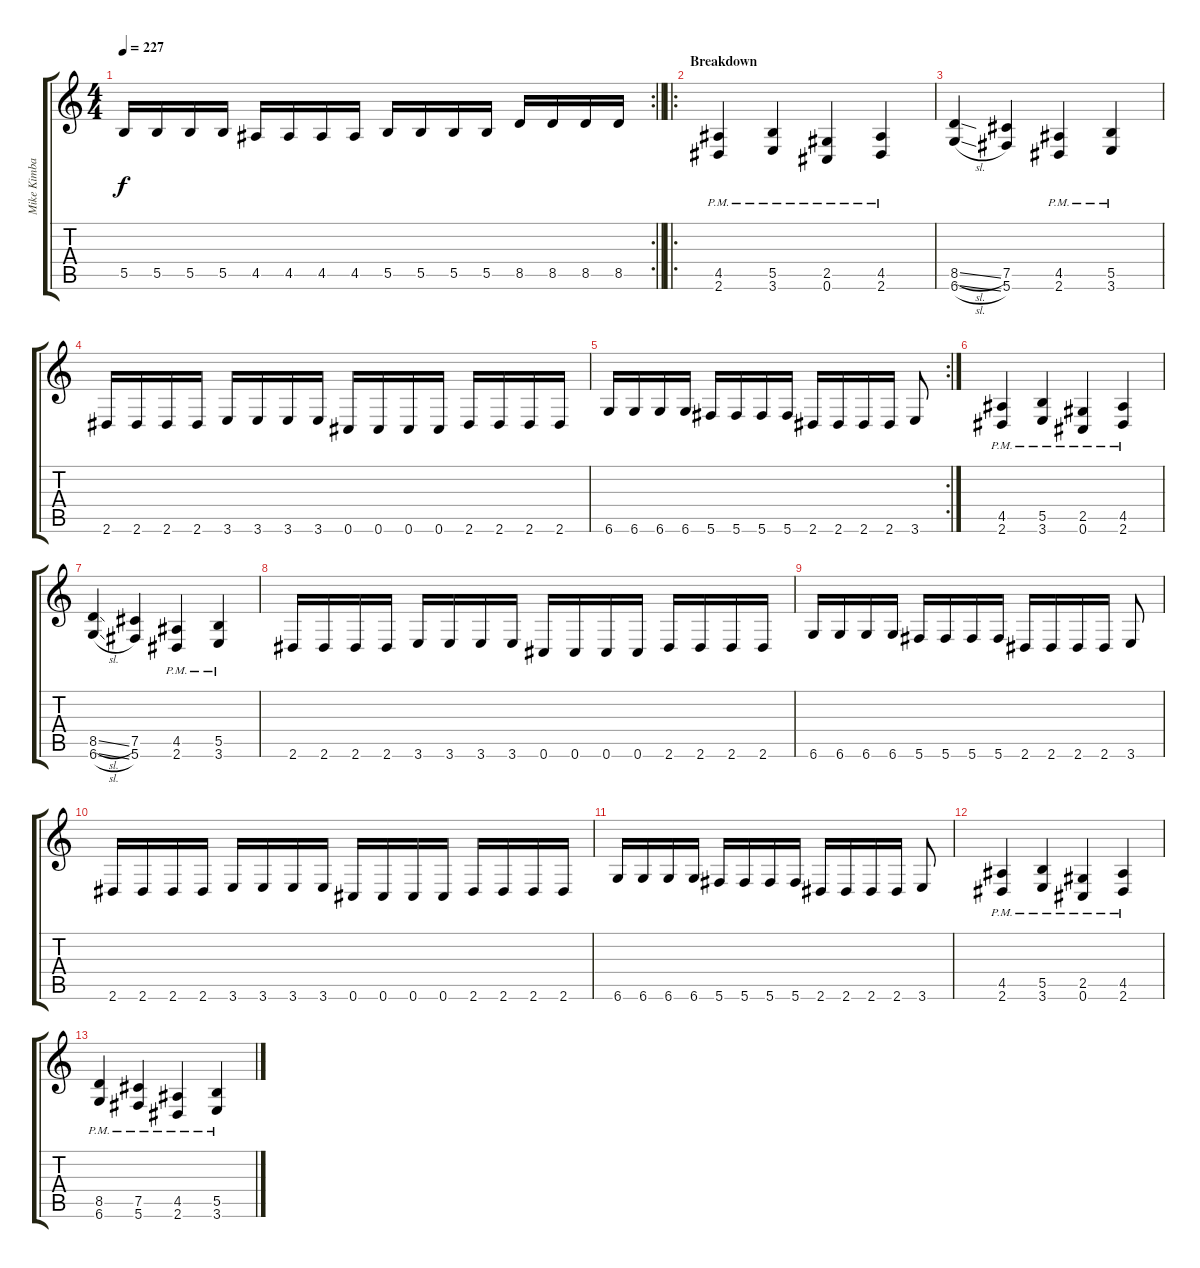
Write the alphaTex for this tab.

\track ("Mike Kimball" "Mike Kimba") {instrument distortionguitar}
\staff {score tabs}
\tuning (Db4 Ab3 E3 B2 Gb2 Db2) {hide}
\rc 2
\ts (4 4)
\tempo 227
\clef g2
\barLineRight lightlight
\ks c
5.5.16{dy f} 5.5.16 5.5.16 5.5.16 4.5.16 4.5.16 4.5.16 4.5.16 5.5.16 5.5.16 5.5.16 5.5.16 8.5.16 8.5.16 8.5.16 8.5.16 |
\ro
\section ("" "Breakdown")
(4.5{pm} 2.6{pm}).4{instrument distortionguitar} (5.5{pm} 3.6{pm}).4 (2.5{pm} 0.6{pm}).4 (4.5{pm} 2.6{pm}).4 |
(8.5{sl} 6.6{sl}).4 (7.5 5.6).4 (4.5{pm} 2.6{pm}).4 (5.5{pm} 3.6{pm}).4 |
2.6.16 2.6.16 2.6.16 2.6.16 3.6.16 3.6.16 3.6.16 3.6.16 0.6.16 0.6.16 0.6.16 0.6.16 2.6.16 2.6.16 2.6.16 2.6.16 |
\rc 2
6.6.16 6.6.16 6.6.16 6.6.16 5.6.16 5.6.16 5.6.16 5.6.16 2.6.16 2.6.16 2.6.16 2.6.16 3.6.8 |
(4.5{pm} 2.6{pm}).4{instrument distortionguitar} (5.5{pm} 3.6{pm}).4 (2.5{pm} 0.6{pm}).4 (4.5{pm} 2.6{pm}).4 |
(8.5{sl} 6.6{sl}).4 (7.5 5.6).4 (4.5{pm} 2.6{pm}).4 (5.5{pm} 3.6{pm}).4 |
2.6.16 2.6.16 2.6.16 2.6.16 3.6.16 3.6.16 3.6.16 3.6.16 0.6.16 0.6.16 0.6.16 0.6.16 2.6.16 2.6.16 2.6.16 2.6.16 |
6.6.16 6.6.16 6.6.16 6.6.16 5.6.16 5.6.16 5.6.16 5.6.16 2.6.16 2.6.16 2.6.16 2.6.16 3.6.8 |
2.6.16 2.6.16 2.6.16 2.6.16 3.6.16 3.6.16 3.6.16 3.6.16 0.6.16 0.6.16 0.6.16 0.6.16 2.6.16 2.6.16 2.6.16 2.6.16 |
6.6.16 6.6.16 6.6.16 6.6.16 5.6.16 5.6.16 5.6.16 5.6.16 2.6.16 2.6.16 2.6.16 2.6.16 3.6.8 |
(4.5{pm} 2.6{pm}).4 (5.5{pm} 3.6{pm}).4 (2.5{pm} 0.6{pm}).4 (4.5{pm} 2.6{pm}).4 |
(8.5{pm} 6.6{pm}).4 (7.5{pm} 5.6{pm}).4 (4.5{pm} 2.6{pm}).4 (5.5{pm} 3.6{pm}).4
